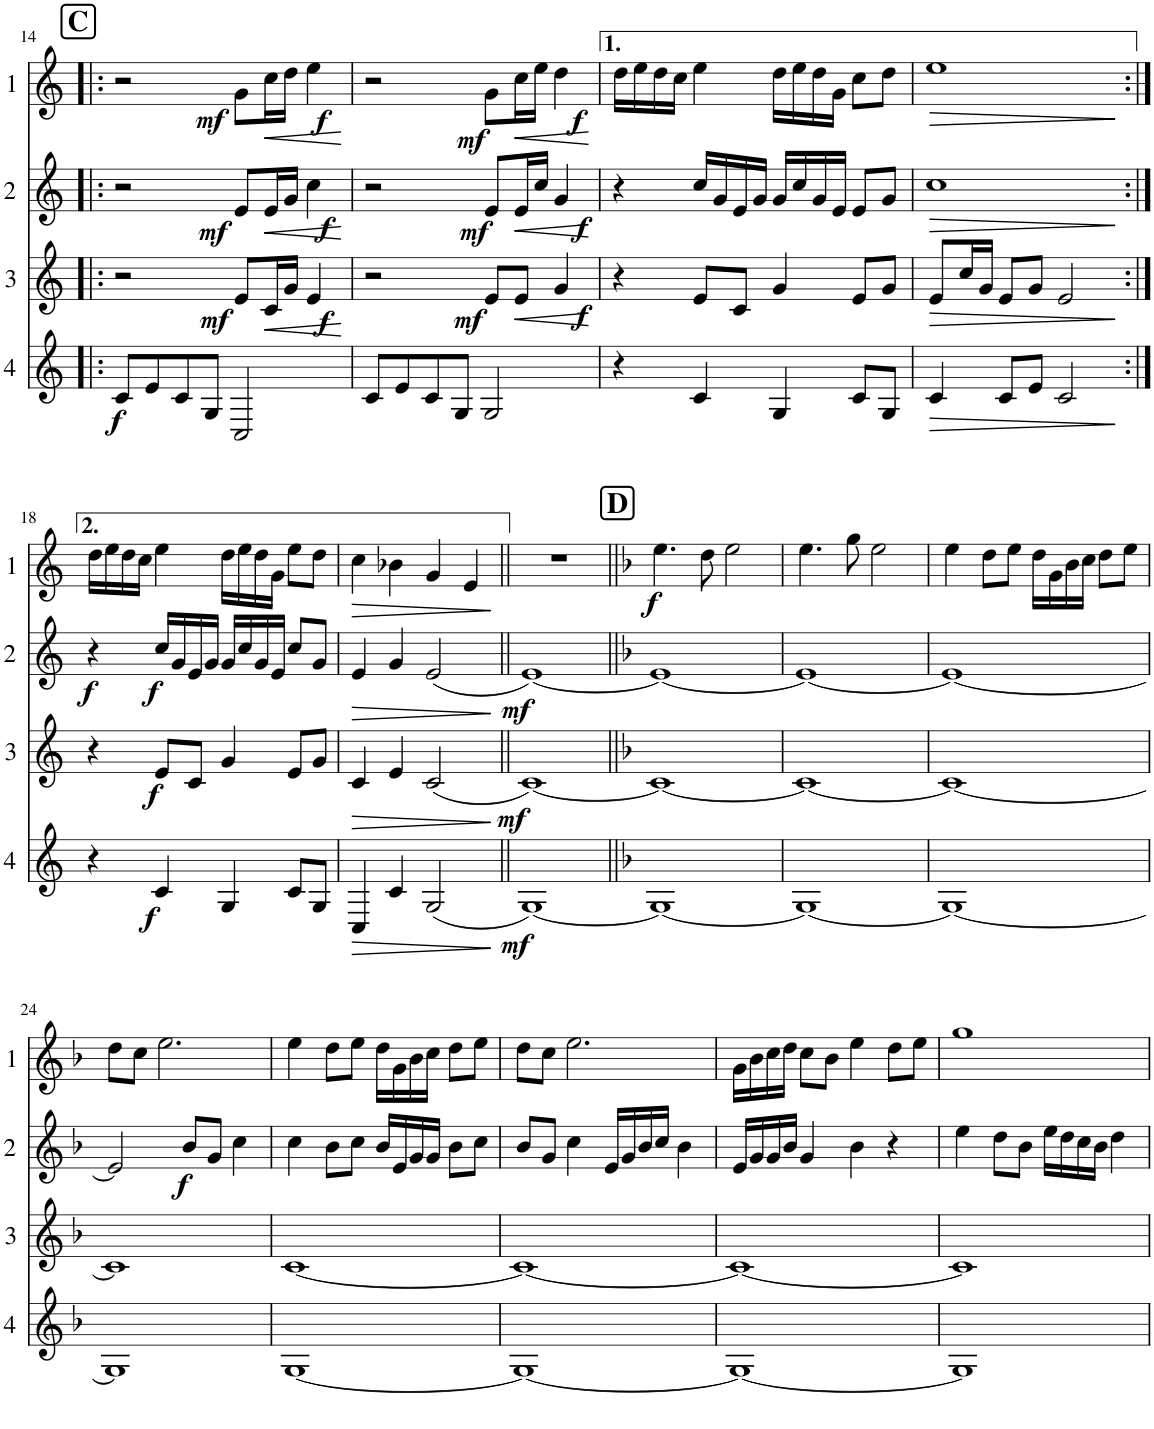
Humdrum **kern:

**kern	**dynam	**kern	**dynam	**kern	**dynam	**kern	**dynam
*part4	*part4	*part3	*part3	*part2	*part2	*part1	*part1
*staff4	*staff4	*staff3	*staff3	*staff2	*staff2	*staff1	*staff1
*I"Cor 4	*	*I"Cor 3	*	*I"Cor 2	*	*I"Cor 1	*
!!LO:PB:g=z
*clefG2	*	*clefG2	*	*clefG2	*	*clefG2	*
*Trd4c7	*	*Trd4c7	*	*Trd4c7	*	*Trd4c7	*
*k[]	*	*k[]	*	*k[]	*	*k[]	*
*M4/4	*	*M4/4	*	*M4/4	*	*M4/4	*
!!LO:REH:place=s1:a:B:cj:fs=14:t=C
=14!|:	=14!|:	=14!|:	=14!|:	=14!|:	=14!|:	=14!|:	=14!|:
!	!LO:DY:b	!	!	!	!	!	!
8c/L	f	2r	.	2r	.	2r	.
8e/	.	.	.	.	.	.	.
8c/	.	.	.	.	.	.	.
8G/J	.	.	.	.	.	.	.
!	!	!	!LO:DY:b	!	!LO:DY:b	!	!LO:DY:b
2C/	.	8e/L	mf	8e/L	mf	8g\L	mf
!	!	!	!LO:HP:b	!	!LO:HP:b	!	!LO:HP:b
.	.	16c/L	<	16e/L	<	16cc\L	<
.	.	16g/JJ	.	16g/JJ	.	16dd\JJ	.
!	!	!	!LO:DY:b	!	!LO:DY:b	!	!LO:DY:b
.	.	4e/	f	4cc\	f	4ee\	f
.	.	.	[	.	[	.	[
=15	=15	=15	=15	=15	=15	=15	=15
8c/L	.	2r	.	2r	.	2r	.
8e/	.	.	.	.	.	.	.
8c/	.	.	.	.	.	.	.
8G/J	.	.	.	.	.	.	.
!	!	!	!LO:DY:b	!	!LO:DY:b	!	!LO:DY:b
2G/	.	8e/L	mf	8e/L	mf	8g\L	mf
!	!	!	!LO:HP:b	!	!LO:HP:b	!	!LO:HP:b
.	.	8e/J	<	16e/L	<	16cc\L	<
.	.	.	.	16cc/JJ	.	16ee\JJ	.
!	!	!	!LO:DY:b	!	!LO:DY:b	!	!LO:DY:b
.	.	4g/	f	4g/	f	4dd\	f
.	.	.	[	.	[	.	[
=16	=16	=16	=16	=16	=16	=16	=16
4r	.	4r	.	4r	.	16dd\LL	.
.	.	.	.	.	.	16ee\	.
.	.	.	.	.	.	16dd\	.
.	.	.	.	.	.	16cc\JJ	.
4c/	.	8e/L	.	16cc/LL	.	4ee\	.
.	.	.	.	16g/	.	.	.
.	.	8c/J	.	16e/	.	.	.
.	.	.	.	16g/JJ	.	.	.
4G/	.	4g/	.	16g/LL	.	16dd\LL	.
.	.	.	.	16cc/	.	16ee\	.
.	.	.	.	16g/	.	16dd\	.
.	.	.	.	16e/JJ	.	16g\JJ	.
8c/L	.	8e/L	.	8e/L	.	8cc\L	.
8G/J	.	8g/J	.	8g/J	.	8dd\J	.
=17	=17	=17	=17	=17	=17	=17	=17
!	!LO:HP:b	!	!LO:HP:b	!	!LO:HP:b	!	!LO:HP:b
4c/	>	8e/L	>	1cc	>	1ee	>
.	.	16cc/L	.	.	.	.	.
.	.	16g/JJ	.	.	.	.	.
8c/L	.	8e/L	.	.	.	.	.
8e/J	.	8g/J	.	.	.	.	.
2c/	.	2e/	.	.	.	.	.
.	]	.	]	.	]	.	]
!!LO:LB:g=z
=18:|!	=18:|!	=18:|!	=18:|!	=18:|!	=18:|!	=18:|!	=18:|!
!	!	!	!	!	!LO:DY:b	!	!
4r	.	4r	.	4r	f	16dd\LL	.
.	.	.	.	.	.	16ee\	.
.	.	.	.	.	.	16dd\	.
.	.	.	.	.	.	16cc\JJ	.
!	!LO:DY:b	!	!LO:DY:b	!	!LO:DY:b	!	!
4c/	f	8e/L	f	16cc/LL	f	4ee\	.
.	.	.	.	16g/	.	.	.
.	.	8c/J	.	16e/	.	.	.
.	.	.	.	16g/JJ	.	.	.
4G/	.	4g/	.	16g/LL	.	16dd\LL	.
.	.	.	.	16cc/	.	16ee\	.
.	.	.	.	16g/	.	16dd\	.
.	.	.	.	16e/JJ	.	16g\JJ	.
8c/L	.	8e/L	.	8cc/L	.	8ee\L	.
8G/J	.	8g/J	.	8g/J	.	8dd\J	.
=19	=19	=19	=19	=19	=19	=19	=19
!	!LO:HP:b	!	!LO:HP:b	!	!LO:HP:b	!	!LO:HP:b
4C/	>	4c/	>	4e/	>	4cc\	>
4c/	.	4e/	.	4g/	.	4b-X\	.
(2G/	.	(2c/	.	(2e/	.	4g/	.
.	.	.	.	.	.	4e/	.
.	]	.	]	.	]	.	]
=20||	=20||	=20||	=20||	=20||	=20||	=20||	=20||
!	!LO:DY:b	!	!LO:DY:b	!	!LO:DY:b	!	!
[1G)	mf	[1c)	mf	[1e)	mf	1r	.
!!LO:REH:place=s1:a:B:cj:fs=14:t=D
=21||	=21||	=21||	=21||	=21||	=21||	=21||	=21||
*k[b-]	*	*k[b-]	*	*k[b-]	*	*k[b-]	*
!	!	!	!	!	!	!	!LO:DY:b
1G_	.	1c_	.	1e_	.	4.ee\	f
.	.	.	.	.	.	8dd\	.
.	.	.	.	.	.	2ee\	.
=22	=22	=22	=22	=22	=22	=22	=22
1G_	.	1c_	.	1e_	.	4.ee\	.
.	.	.	.	.	.	8gg\	.
.	.	.	.	.	.	2ee\	.
=23	=23	=23	=23	=23	=23	=23	=23
1G_	.	1c_	.	1e_	.	4ee\	.
.	.	.	.	.	.	8dd\L	.
.	.	.	.	.	.	8ee\J	.
.	.	.	.	.	.	16dd\LL	.
.	.	.	.	.	.	16g\	.
.	.	.	.	.	.	16b-\	.
.	.	.	.	.	.	16cc\JJ	.
.	.	.	.	.	.	8dd\L	.
.	.	.	.	.	.	8ee\J	.
!!LO:LB:g=z
=24	=24	=24	=24	=24	=24	=24	=24
1G]	.	1c]	.	2e/]	.	8dd\L	.
.	.	.	.	.	.	8cc\J	.
.	.	.	.	.	.	2.ee\	.
!	!	!	!	!	!LO:DY:b	!	!
.	.	.	.	8b-/L	f	.	.
.	.	.	.	8g/J	.	.	.
.	.	.	.	4cc\	.	.	.
=25	=25	=25	=25	=25	=25	=25	=25
[1G	.	[1c	.	4cc\	.	4ee\	.
.	.	.	.	8b-\L	.	8dd\L	.
.	.	.	.	8cc\J	.	8ee\J	.
.	.	.	.	16b-/LL	.	16dd\LL	.
.	.	.	.	16e/	.	16g\	.
.	.	.	.	16g/	.	16b-\	.
.	.	.	.	16g/JJ	.	16cc\JJ	.
.	.	.	.	8b-\L	.	8dd\L	.
.	.	.	.	8cc\J	.	8ee\J	.
=26	=26	=26	=26	=26	=26	=26	=26
1G_	.	1c_	.	8b-/L	.	8dd\L	.
.	.	.	.	8g/J	.	8cc\J	.
.	.	.	.	4cc\	.	2.ee\	.
.	.	.	.	16e/LL	.	.	.
.	.	.	.	16g/	.	.	.
.	.	.	.	16b-/	.	.	.
.	.	.	.	16cc/JJ	.	.	.
.	.	.	.	4b-\	.	.	.
=27	=27	=27	=27	=27	=27	=27	=27
1G_	.	1c_	.	16e/LL	.	16g\LL	.
.	.	.	.	16g/	.	16b-\	.
.	.	.	.	16g/	.	16cc\	.
.	.	.	.	16b-/JJ	.	16dd\JJ	.
.	.	.	.	4g/	.	8cc\L	.
.	.	.	.	.	.	8b-\J	.
.	.	.	.	4b-\	.	4ee\	.
.	.	.	.	4r	.	8dd\L	.
.	.	.	.	.	.	8ee\J	.
=28	=28	=28	=28	=28	=28	=28	=28
1G]	.	1c]	.	4ee\	.	1gg	.
.	.	.	.	8dd\L	.	.	.
.	.	.	.	8b-\J	.	.	.
.	.	.	.	16ee\LL	.	.	.
.	.	.	.	16dd\	.	.	.
.	.	.	.	16cc\	.	.	.
.	.	.	.	16b-\JJ	.	.	.
.	.	.	.	4dd\	.	.	.
=	=	=	=	=	=	=	=
*-	*-	*-	*-	*-	*-	*-	*-
